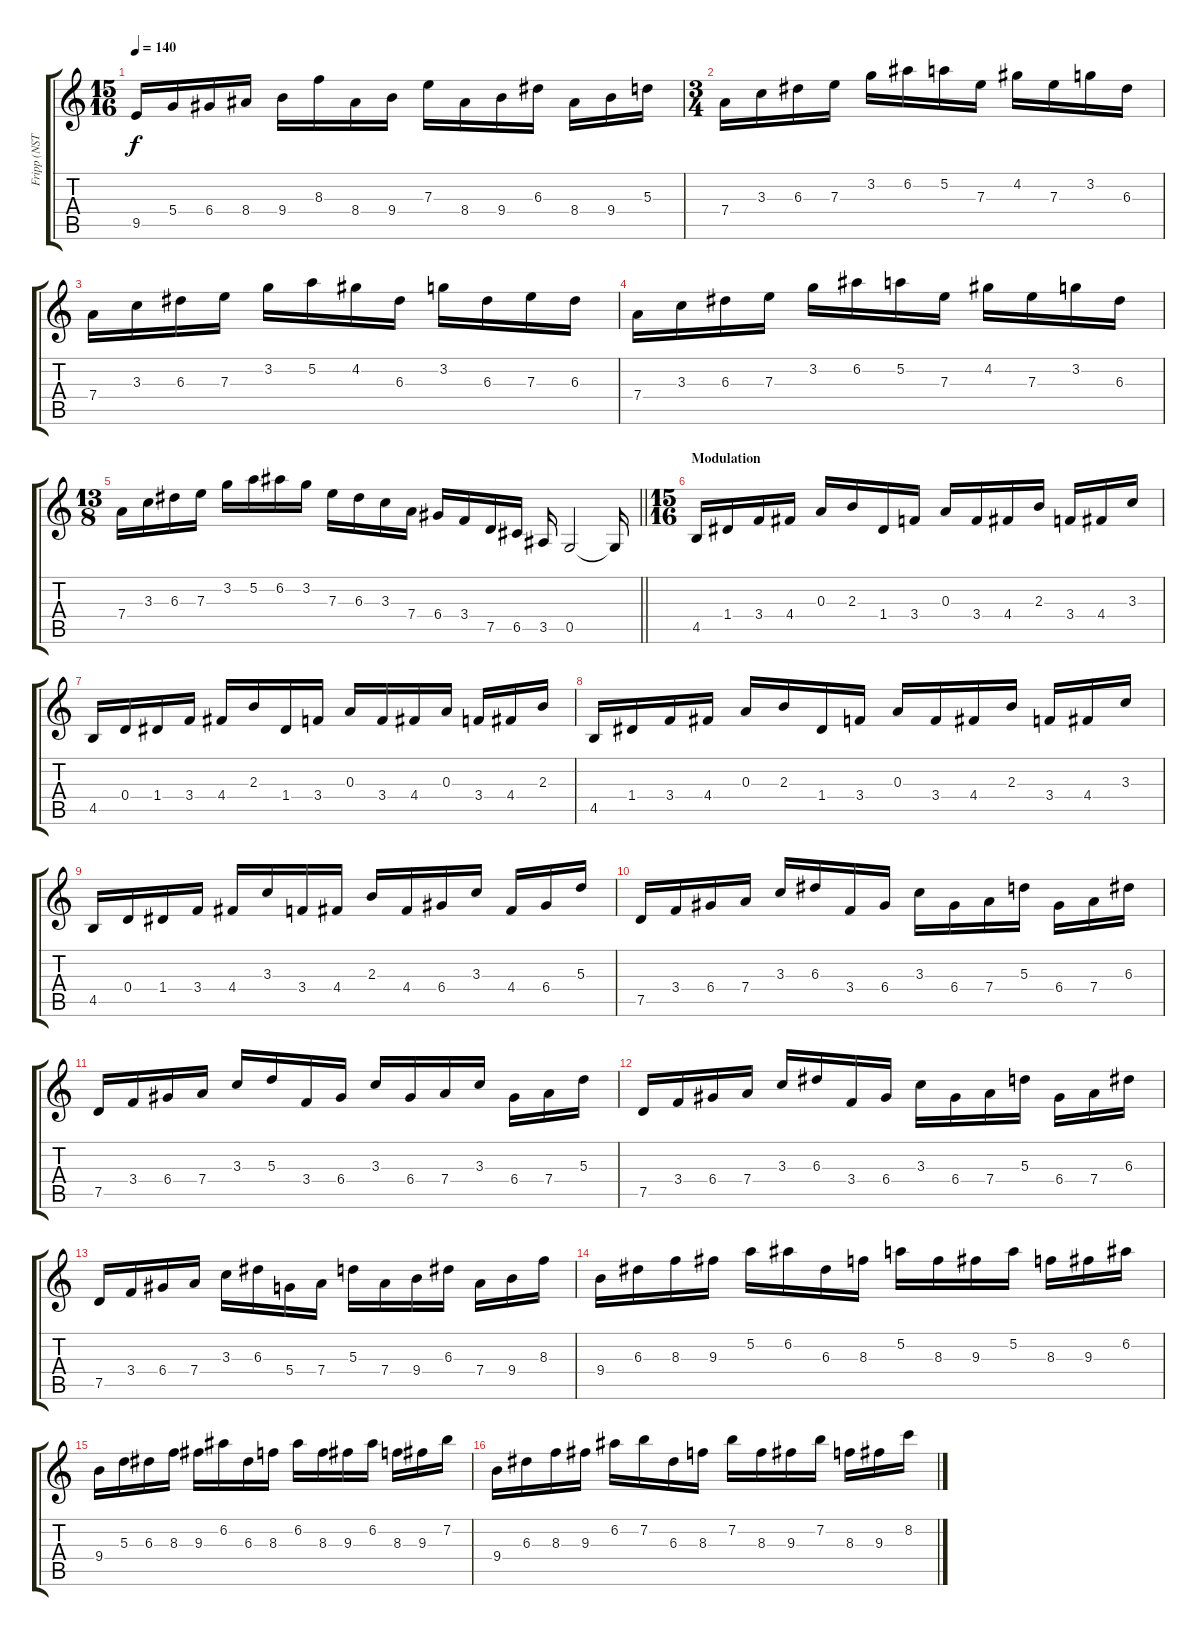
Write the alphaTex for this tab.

\track ("Fripp (NST)" "Fripp (NST") {instrument electricguitarclean}
\staff {score tabs}
\tuning (G4 E4 A3 D3 G2 C2) {hide}
\ts (15 16)
\tempo 140
\clef g2
\ks c
9.5.16{dy f} 5.4.16 6.4.16 8.4.16 9.4.16 8.3.16 8.4.16 9.4.16 7.3.16 8.4.16 9.4.16 6.3.16 8.4.16 9.4.16 5.3.16 |
\ts (3 4)
7.4.16 3.3.16 6.3.16 7.3.16 3.2.16 6.2.16 5.2.16 7.3.16 4.2.16 7.3.16 3.2.16 6.3.16 |
7.4.16 3.3.16 6.3.16 7.3.16 3.2.16 5.2.16 4.2.16 6.3.16 3.2.16 6.3.16 7.3.16 6.3.16 |
7.4.16 3.3.16 6.3.16 7.3.16 3.2.16 6.2.16 5.2.16 7.3.16 4.2.16 7.3.16 3.2.16 6.3.16 |
\ts (13 8)
\barLineRight lightlight
7.4.16 3.3.16 6.3.16 7.3.16 3.2.16 5.2.16 6.2.16 3.2.16 7.3.16 6.3.16 3.3.16 7.4.16 6.4.16 3.4.16 7.5.16 6.5.16 3.5.16 0.5.2 0.5{t}.16 |
\ts (15 16)
\section ("" "Modulation")
4.5.16 1.4.16 3.4.16 4.4.16 0.3.16 2.3.16 1.4.16 3.4.16 0.3.16 3.4.16 4.4.16 2.3.16 3.4.16 4.4.16 3.3.16 |
4.5.16 0.4.16 1.4.16 3.4.16 4.4.16 2.3.16 1.4.16 3.4.16 0.3.16 3.4.16 4.4.16 0.3.16 3.4.16 4.4.16 2.3.16 |
4.5.16 1.4.16 3.4.16 4.4.16 0.3.16 2.3.16 1.4.16 3.4.16 0.3.16 3.4.16 4.4.16 2.3.16 3.4.16 4.4.16 3.3.16 |
4.5.16 0.4.16 1.4.16 3.4.16 4.4.16 3.3.16 3.4.16 4.4.16 2.3.16 4.4.16 6.4.16 3.3.16 4.4.16 6.4.16 5.3.16 |
7.5.16 3.4.16 6.4.16 7.4.16 3.3.16 6.3.16 3.4.16 6.4.16 3.3.16 6.4.16 7.4.16 5.3.16 6.4.16 7.4.16 6.3.16 |
7.5.16 3.4.16 6.4.16 7.4.16 3.3.16 5.3.16 3.4.16 6.4.16 3.3.16 6.4.16 7.4.16 3.3.16 6.4.16 7.4.16 5.3.16 |
7.5.16 3.4.16 6.4.16 7.4.16 3.3.16 6.3.16 3.4.16 6.4.16 3.3.16 6.4.16 7.4.16 5.3.16 6.4.16 7.4.16 6.3.16 |
7.5.16 3.4.16 6.4.16 7.4.16 3.3.16 6.3.16 5.4.16 7.4.16 5.3.16 7.4.16 9.4.16 6.3.16 7.4.16 9.4.16 8.3.16 |
9.4.16 6.3.16 8.3.16 9.3.16 5.2.16 6.2.16 6.3.16 8.3.16 5.2.16 8.3.16 9.3.16 5.2.16 8.3.16 9.3.16 6.2.16 |
9.4.16 5.3.16 6.3.16 8.3.16 9.3.16 6.2.16 6.3.16 8.3.16 6.2.16 8.3.16 9.3.16 6.2.16 8.3.16 9.3.16 7.2.16 |
9.4.16 6.3.16 8.3.16 9.3.16 6.2.16 7.2.16 6.3.16 8.3.16 7.2.16 8.3.16 9.3.16 7.2.16 8.3.16 9.3.16 8.2.16
